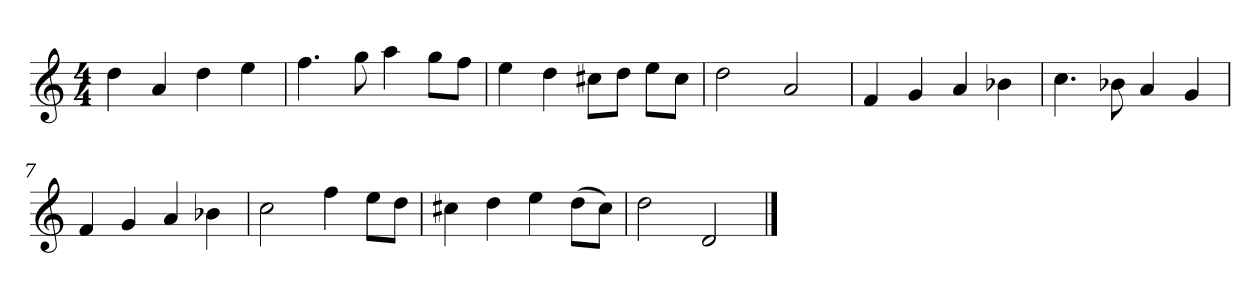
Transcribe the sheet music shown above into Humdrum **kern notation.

**kern
*part1
*staff1
*k[]
*M4/4
*MM120
=1
4dd
4a
4dd
4ee
=2
4.ff
8gg
4aa
8ggL
8ffJ
=3
4ee
4dd
8cc#XL
8ddJ
8eeL
8cc#J
=4
2dd
2a
=5
4f
4g
4a
4b-X
=6
4.cc
8b-X
4a
4g
=7
4f
4g
4a
4b-X
=8
2cc
4ff
8eeL
8ddJ
=9
4cc#X
4dd
4ee
(8ddL
8cc#J)
=10
2dd
2d
==
*-
